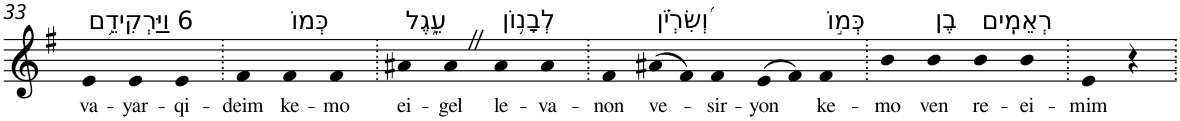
**kern	**text
*part1	*part1
*staff1	*staff1
*I"Piano	*
*I'Pno	*
!!LO:PB:g=z
*clefG2	*
*k[f#]	*
*G:	*
=33	=33
!LO:TX:a:t=6 וַיַּרְקִידֵ֥ם	!
!	!LO:LY:b
4e	va-
!	!LO:LY:b
4e	-yar-
!	!LO:LY:b
4e	-qi-
=34.	=34.
!	!LO:LY:b
4f#	-deim
!LO:TX:a:t=כְּמוֹ	!
!	!LO:LY:b
4f#	ke-
!	!LO:LY:b
4f#	-mo
=35.	=35.
!LO:TX:a:t=עֵ֑גֶל	!
!	!LO:LY:b
4a#X	ei-
!	!LO:LY:b
4a#Z	-gel
!LO:TX:a:t=לְבָנ֥וֹן	!
!	!LO:LY:b
4a#	le-
!	!LO:LY:b
4a#	-va-
=36.	=36.
!	!LO:LY:b
4f#	-non
!LO:TX:a:t=וְ֝שִׂרְיֹ֗ן	!
!	!LO:LY:b
(>8a#X	ve-
8f#)	.
!	!LO:LY:b
4f#	-sir-
!	!LO:LY:b
(>8e	-yon
8f#)	.
!LO:TX:a:t=כְּמ֣וֹ	!
!	!LO:LY:b
4f#	ke-
=37.	=37.
!	!LO:LY:b
4b	-mo
!LO:TX:a:t=בֶן	!
!	!LO:LY:b
4b	ven
!LO:TX:a:t=רְאֵמִֽים	!
!	!LO:LY:b
4b	re-
!	!LO:LY:b
4b	-ei-
=38.	=38.
!	!LO:LY:b
4e	-mim
4r	.
=.	=.
*-	*-
